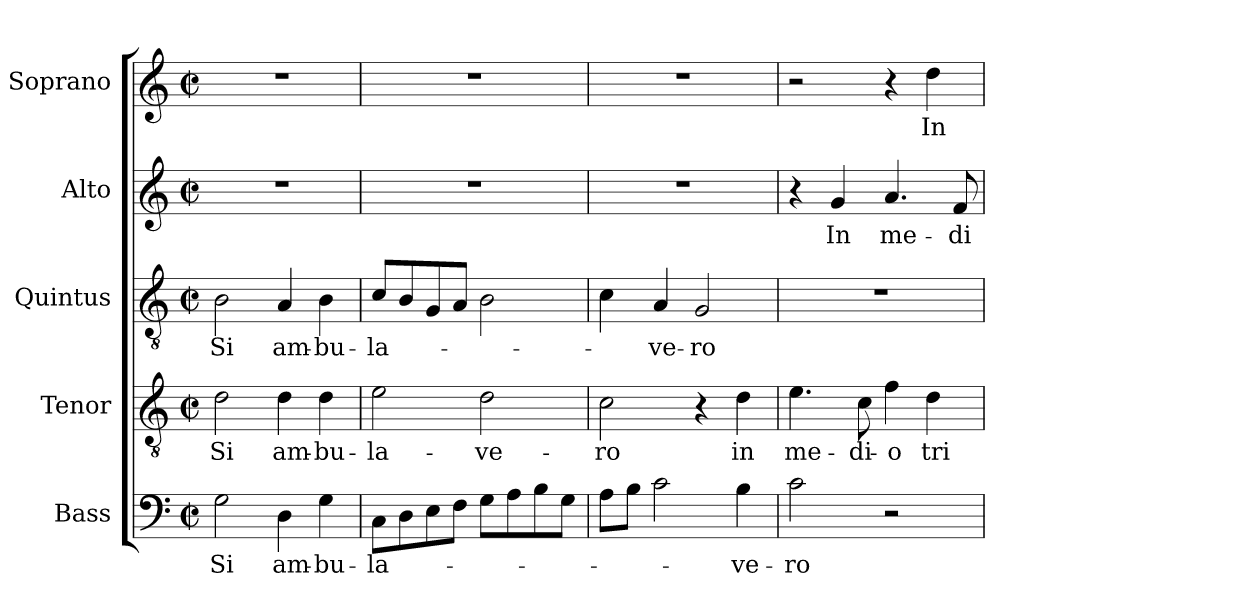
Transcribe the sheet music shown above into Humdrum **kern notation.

**kern	**text	**kern	**text	**kern	**text	**kern	**text	**kern	**text
*part5	*part5	*part4	*part4	*part3	*part3	*part2	*part2	*part1	*part1
*staff5	*staff5	*staff4	*staff4	*staff3	*staff3	*staff2	*staff2	*staff1	*staff1
*I"Bass	*	*I"Tenor	*	*I"Quintus	*	*I"Alto	*	*I"Soprano	*
*I'B.	*	*I'T.	*	*I'T.	*	*I'A.	*	*I'S.	*
!!LO:PB:g=z
*clefF4	*	*clefGv2	*	*clefGv2	*	*clefG2	*	*clefG2	*
*	*	*ITrd7c12	*	*ITrd7c12	*	*	*	*	*
*k[]	*	*k[]	*	*k[]	*	*k[]	*	*k[]	*
*C:	*	*C:	*	*C:	*	*C:	*	*C:	*
*M2/2	*	*M2/2	*	*M2/2	*	*M2/2	*	*M2/2	*
*met(c|)	*	*met(c|)	*	*met(c|)	*	*met(c|)	*	*met(c|)	*
=1	=1	=1	=1	=1	=1	=1	=1	=1	=1
!	!LO:LY:b:color=#000000	!	!	!	!	!	!	!	!
!	!	!	!LO:LY:b:color=#000000	!	!	!	!	!	!
!	!	!	!	!	!LO:LY:b:color=#000000	!	!	!	!
2Gi\	Si	2Di\	Si	2BBi\	Si	1r	.	1r	.
!	!LO:LY:b:color=#000000	!	!	!	!	!	!	!	!
!	!	!	!LO:LY:b:color=#000000	!	!	!	!	!	!
!	!	!	!	!	!LO:LY:b:color=#000000	!	!	!	!
4Di\	am-	4Di\	am-	4AAi/	am-	.	.	.	.
!	!LO:LY:b:color=#000000	!	!	!	!	!	!	!	!
!	!	!	!LO:LY:b:color=#000000	!	!	!	!	!	!
!	!	!	!	!	!LO:LY:b:color=#000000	!	!	!	!
4Gi\	-bu-	4Di\	-bu-	4BBi\	-bu-	.	.	.	.
=2	=2	=2	=2	=2	=2	=2	=2	=2	=2
!	!LO:LY:b:color=#000000	!	!	!	!	!	!	!	!
!	!	!	!LO:LY:b:color=#000000	!	!	!	!	!	!
!	!	!	!	!	!LO:LY:b:color=#000000	!	!	!	!
8Ci\L	-la-	2Ei\	-la-	8Ci/L	-la-	1r	.	1r	.
8Di\	.	.	.	8BBi/	.	.	.	.	.
8Ei\	.	.	.	8GGi/	.	.	.	.	.
8Fi\J	.	.	.	8AAi/J	.	.	.	.	.
!	!	!	!LO:LY:b:color=#000000	!	!	!	!	!	!
8Gi\L	.	2Di\	-ve-	2BBi\	.	.	.	.	.
8Ai\	.	.	.	.	.	.	.	.	.
8Bi\	.	.	.	.	.	.	.	.	.
8Gi\J	.	.	.	.	.	.	.	.	.
=3	=3	=3	=3	=3	=3	=3	=3	=3	=3
!	!	!	!LO:LY:b:color=#000000	!	!	!	!	!	!
8Ai\L	.	2Ci\	-ro	4Ci\	.	1r	.	1r	.
8Bi\J	.	.	.	.	.	.	.	.	.
!	!	!	!	!	!LO:LY:b:color=#000000	!	!	!	!
2ci\	.	.	.	4AAi/	-ve-	.	.	.	.
!	!	!	!	!	!LO:LY:b:color=#000000	!	!	!	!
.	.	4r	.	2GGi/	-ro	.	.	.	.
!	!LO:LY:b:color=#000000	!	!	!	!	!	!	!	!
!	!	!	!LO:LY:b:color=#000000	!	!	!	!	!	!
4Bi\	-ve-	4Di\	in	.	.	.	.	.	.
=4	=4	=4	=4	=4	=4	=4	=4	=4	=4
!	!LO:LY:b:color=#000000	!	!	!	!	!	!	!	!
!	!	!	!LO:LY:b:color=#000000	!	!	!	!	!	!
2ci\	-ro	4.Ei\	me-	1r	.	4r	.	2r	.
!	!	!	!	!	!	!	!LO:LY:b:color=#000000	!	!
.	.	.	.	.	.	4gi/	In	.	.
!	!	!	!LO:LY:b:color=#000000	!	!	!	!	!	!
.	.	8Ci\	-di-	.	.	.	.	.	.
!	!	!	!LO:LY:b:color=#000000	!	!	!	!	!	!
!	!	!	!	!	!	!	!LO:LY:b:color=#000000	!	!
2r	.	4Fi\	-o	.	.	4.ai/	me-	4r	.
!	!	!	!LO:LY:b:color=#000000	!	!	!	!	!	!
!	!	!	!	!	!	!	!	!	!LO:LY:b:color=#000000
.	.	4Di\	tri-	.	.	.	.	4ddi\	In
!	!	!	!	!	!	!	!LO:LY:b:color=#000000	!	!
.	.	.	.	.	.	8fi/	-di-	.	.
=	=	=	=	=	=	=	=	=	=
*-	*-	*-	*-	*-	*-	*-	*-	*-	*-
